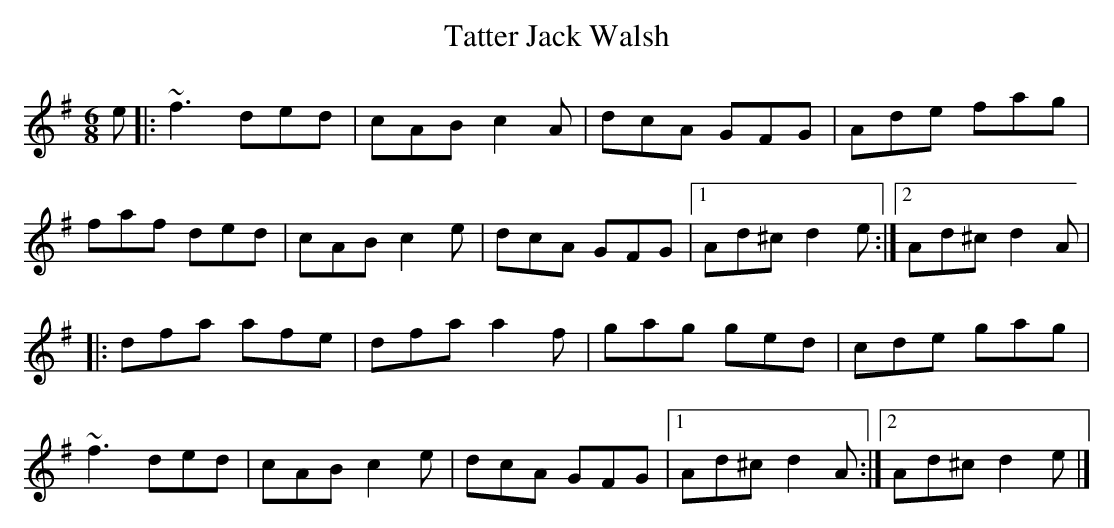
X:1
T:Tatter Jack Walsh
M:6/8
L:1/8
K:DMix
e[|:~f3 ded|cAB c2A|dcA GFG|Ade fag|!
faf ded|cAB c2e|dcA GFG|1Ad^c d2e:|2Ad^c d2A|!
|:dfa afe|dfa a2f|gag ged|cde gag|!
~f3 ded|cAB c2e|dcA GFG|1Ad^c d2A:|2Ad^c d2e|]!
